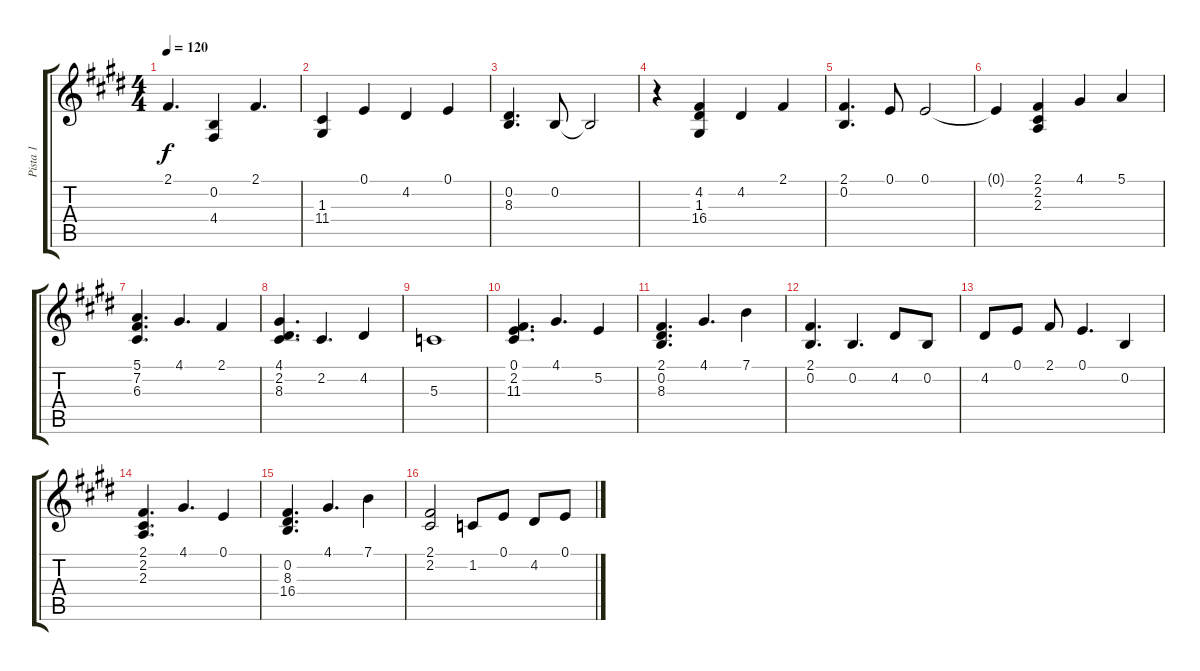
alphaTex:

\track ("Pista 1" "Pista 1") {instrument acousticgrandpiano}
\staff {score tabs}
\tuning (E4 B3 G3 D3 A2 E2) {hide}
\ts (4 4)
\tempo 120
\clef g2
\ks e
2.1{t}.4{d dy f} (0.2 4.4).4 2.1.4{d} |
(1.3 11.4).4 0.1.4 4.2.4 0.1.4 |
(0.2 8.3).4{d} 0.2.8 0.2{t}.2 |
r.4 (4.2 1.3 16.4).4 4.2.4 2.1.4 |
(2.1 0.2).4{d} 0.1.8 0.1.2 |
0.1{t}.4 (2.1 2.2 2.3).4 4.1.4 5.1.4 |
(5.1 7.2 6.3).4{d} 4.1.4{d} 2.1.4 |
(4.1 2.2 8.3).4{d} 2.2.4{d} 4.2.4 |
5.3.1 |
(0.1 2.2 11.3).4{d} 4.1.4{d} 5.2.4 |
(2.1 0.2 8.3).4{d} 4.1.4{d} 7.1.4 |
(2.1 0.2).4{d} 0.2.4{d} 4.2.8 0.2.8 |
4.2.8 0.1.8 2.1.8 0.1.4{d} 0.2.4 |
(2.1 2.2 2.3).4{d} 4.1.4{d} 0.1.4 |
(0.2 8.3 16.4).4{d} 4.1.4{d} 7.1.4 |
(2.1 2.2).2 1.2.8 0.1.8 4.2.8 0.1.8
